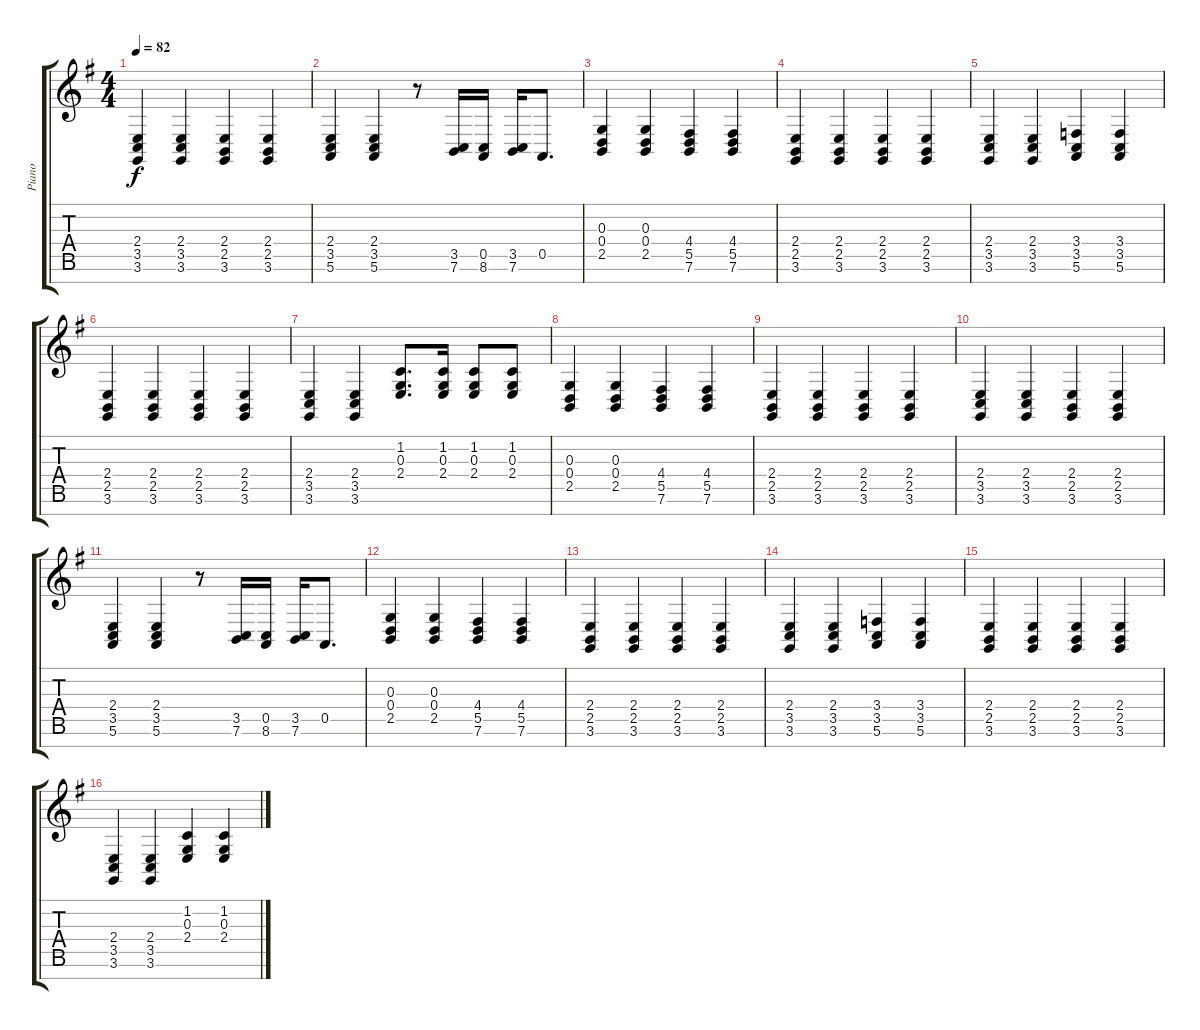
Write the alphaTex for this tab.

\track ("Piano" "Piano") {instrument brightacousticpiano}
\staff {score tabs}
\tuning (E4 B3 G3 D3 A2 E2 B1) {hide}
\ts (4 4)
\tempo 82
\clef g2
\ks g
(2.4 3.5 3.6).4{dy f} (2.4 3.5 3.6).4 (2.4 2.5 3.6).4 (2.4 2.5 3.6).4 |
(2.4 3.5 5.6).4 (2.4 3.5 5.6).4 r.8 (3.5 7.6).16 (0.5 8.6).16 (3.5 7.6).16 0.5.8{d} |
(0.3 0.4 2.5).4 (0.3 0.4 2.5).4 (4.4 5.5 7.6).4 (4.4 5.5 7.6).4 |
(2.4 2.5 3.6).4 (2.4 2.5 3.6).4 (2.4 2.5 3.6).4 (2.4 2.5 3.6).4 |
(2.4 3.5 3.6).4 (2.4 3.5 3.6).4 (3.4 3.5 5.6).4 (3.4 3.5 5.6).4 |
(2.4 2.5 3.6).4 (2.4 2.5 3.6).4 (2.4 2.5 3.6).4 (2.4 2.5 3.6).4 |
(2.4 3.5 3.6).4 (2.4 3.5 3.6).4 (1.2 0.3 2.4).8{d} (1.2 0.3 2.4).16 (1.2 0.3 2.4).8 (1.2 0.3 2.4).8 |
(0.3 0.4 2.5).4 (0.3 0.4 2.5).4 (4.4 5.5 7.6).4 (4.4 5.5 7.6).4 |
(2.4 2.5 3.6).4 (2.4 2.5 3.6).4 (2.4 2.5 3.6).4 (2.4 2.5 3.6).4 |
(2.4 3.5 3.6).4 (2.4 3.5 3.6).4 (2.4 2.5 3.6).4 (2.4 2.5 3.6).4 |
(2.4 3.5 5.6).4 (2.4 3.5 5.6).4 r.8 (3.5 7.6).16 (0.5 8.6).16 (3.5 7.6).16 0.5.8{d} |
(0.3 0.4 2.5).4 (0.3 0.4 2.5).4 (4.4 5.5 7.6).4 (4.4 5.5 7.6).4 |
(2.4 2.5 3.6).4 (2.4 2.5 3.6).4 (2.4 2.5 3.6).4 (2.4 2.5 3.6).4 |
(2.4 3.5 3.6).4 (2.4 3.5 3.6).4 (3.4 3.5 5.6).4 (3.4 3.5 5.6).4 |
(2.4 2.5 3.6).4 (2.4 2.5 3.6).4 (2.4 2.5 3.6).4 (2.4 2.5 3.6).4 |
(2.4 3.5 3.6).4 (2.4 3.5 3.6).4 (1.2 0.3 2.4).4 (1.2 0.3 2.4).4
